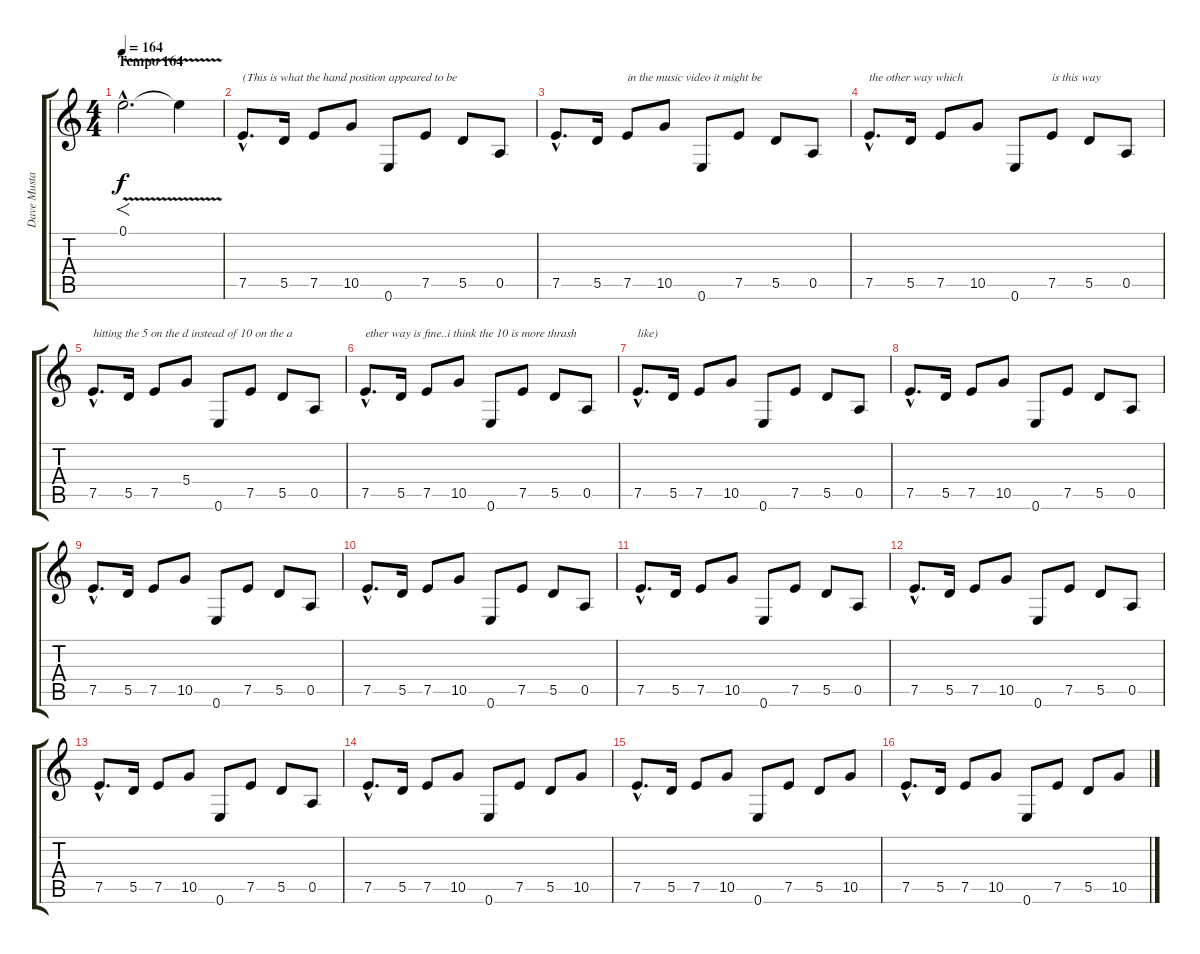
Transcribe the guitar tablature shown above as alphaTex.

\track ("Dave Mustaine (Guitar)" "Dave Musta") {instrument overdrivenguitar}
\staff {score tabs}
\tuning (E4 B3 G3 D3 A2 E2) {hide}
\ts (4 4)
\section ("" "Tempo 164")
\tempo 164
\clef g2
\ks c
0.1{v hac}.2{f d dy f instrument guitarharmonics} 0.1{t}.4{instrument distortionguitar} |
7.5{hac}.8{d txt "(This is what the hand position appeared to be"} 5.5.16 7.5.8 10.5.8 0.6.8 7.5.8 5.5.8 0.5.8 |
7.5{hac}.8{d} 5.5.16 7.5.8{txt "in the music video it might be "} 10.5.8 0.6.8 7.5.8 5.5.8 0.5.8 |
7.5{hac}.8{d txt "the other way which"} 5.5.16 7.5.8 10.5.8 0.6.8 7.5.8{txt "is this way"} 5.5.8 0.5.8 |
7.5{hac}.8{d txt "hitting the 5 on the d instead of 10 on the a "} 5.5.16 7.5.8 5.4.8 0.6.8 7.5.8 5.5.8 0.5.8 |
7.5{hac}.8{d txt "ether way is fine..i think the 10 is more thrash"} 5.5.16 7.5.8 10.5.8 0.6.8 7.5.8 5.5.8 0.5.8 |
7.5{hac}.8{d txt "like)"} 5.5.16 7.5.8 10.5.8 0.6.8 7.5.8 5.5.8 0.5.8 |
7.5{hac}.8{d} 5.5.16 7.5.8 10.5.8 0.6.8 7.5.8 5.5.8 0.5.8 |
7.5{hac}.8{d} 5.5.16 7.5.8 10.5.8 0.6.8 7.5.8 5.5.8 0.5.8 |
7.5{hac}.8{d} 5.5.16 7.5.8 10.5.8 0.6.8 7.5.8 5.5.8 0.5.8 |
7.5{hac}.8{d} 5.5.16 7.5.8 10.5.8 0.6.8 7.5.8 5.5.8 0.5.8 |
7.5{hac}.8{d} 5.5.16 7.5.8 10.5.8 0.6.8 7.5.8 5.5.8 0.5.8 |
7.5{hac}.8{d} 5.5.16 7.5.8 10.5.8 0.6.8 7.5.8 5.5.8 0.5.8 |
7.5{hac}.8{d} 5.5.16 7.5.8 10.5.8 0.6.8 7.5.8 5.5.8 10.5.8 |
7.5{hac}.8{d} 5.5.16 7.5.8 10.5.8 0.6.8 7.5.8 5.5.8 10.5.8 |
7.5{hac}.8{d} 5.5.16 7.5.8 10.5.8 0.6.8 7.5.8 5.5.8 10.5.8
